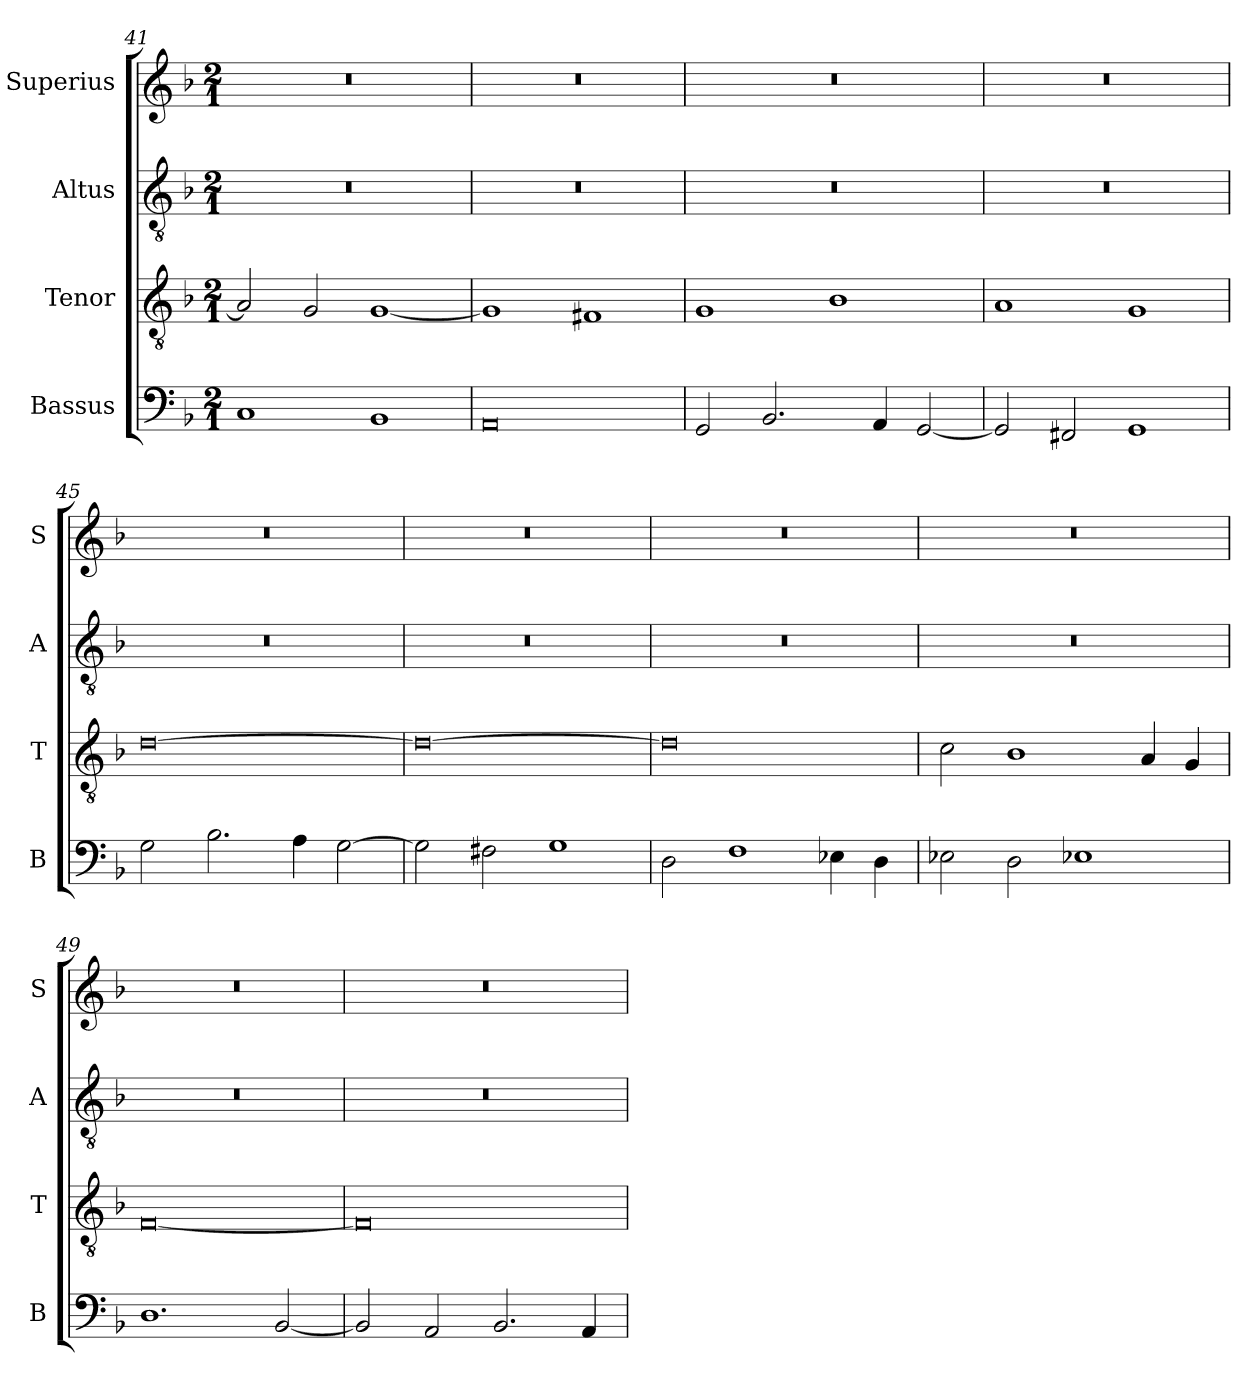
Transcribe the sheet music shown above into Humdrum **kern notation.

**kern	**kern	**kern	**kern
*part4	*part3	*part2	*part1
*staff4	*staff3	*staff2	*staff1
*I"Bassus	*I"Tenor	*I"Altus	*I"Superius
*I'B	*I'T	*I'A	*I'S
*clefF4	*clefGv2	*clefGv2	*clefG2
*k[b-]	*k[b-]	*k[b-]	*k[b-]
*M2/1	*M2/1	*M2/1	*M2/1
=41	=41	=41	=41
1C	2A/]	0r	0r
.	2G/	.	.
1BB-	[1G	.	.
=42	=42	=42	=42
0AA	1G]	0r	0r
.	1F#X	.	.
=43	=43	=43	=43
2GG/	1G	0r	0r
2.BB-/	.	.	.
.	1B-	.	.
4AA/	.	.	.
[2GG/	.	.	.
=44	=44	=44	=44
2GG/]	1A	0r	0r
2FF#X/	.	.	.
1GG	1G	.	.
=45	=45	=45	=45
2G\	[0d	0r	0r
2.B-\	.	.	.
4A\	.	.	.
[2G\	.	.	.
=46	=46	=46	=46
2G\]	0d_	0r	0r
2F#X\	.	.	.
1G	.	.	.
=47	=47	=47	=47
2D\	0d]	0r	0r
1F	.	.	.
4E-X\	.	.	.
4D\	.	.	.
=48	=48	=48	=48
2E-X\	2c\	0r	0r
2D\	1B-	.	.
1E-X	.	.	.
.	4A/	.	.
.	4G/	.	.
=49	=49	=49	=49
1.D	[0F	0r	0r
[2BB-/	.	.	.
=50	=50	=50	=50
2BB-/]	0F]	0r	0r
2AA/	.	.	.
2.BB-/	.	.	.
4AA/	.	.	.
=	=	=	=
*-	*-	*-	*-
